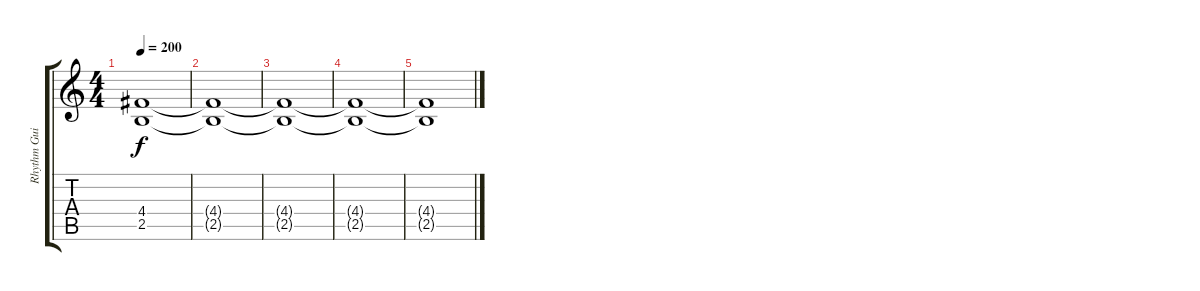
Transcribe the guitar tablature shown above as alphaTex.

\track ("Rhythm Guitar" "Rhythm Gui") {instrument distortionguitar}
\staff {score tabs}
\tuning (E4 B3 G3 D3 A2 D2) {hide}
\ts (4 4)
\tempo 200
\clef g2
\ks c
(4.4 2.5).1{dy f volume 0} |
(4.4{t} 2.5{t}).1 |
(4.4{t} 2.5{t}).1 |
(4.4{t} 2.5{t}).1 |
(4.4{t} 2.5{t}).1
